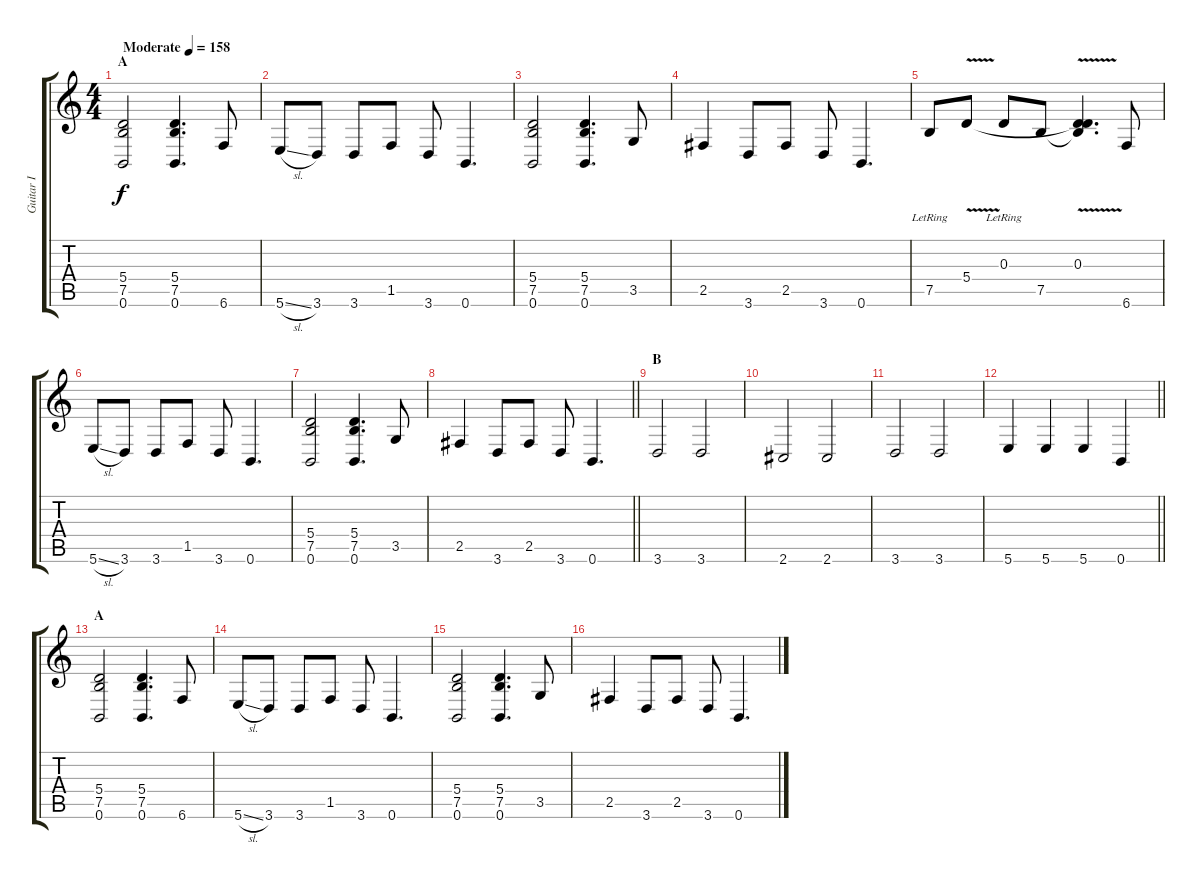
\track ("Guitar I" "Guitar I") {instrument overdrivenguitar}
\staff {score tabs}
\tuning (B3 Gb3 D3 A2 E2 B1) {hide}
\ts (4 4)
\section ("" "A")
\tempo (158 "Moderate")
\clef g2
\ks c
(5.4 7.5 0.6).2{dy f instrument overdrivenguitar} (5.4 7.5 0.6).4{d} 6.6.8 |
5.6{sl}.8 3.6.8 3.6.8 1.5.8 3.6.8 0.6.4{d} |
(5.4 7.5 0.6).2 (5.4 7.5 0.6).4{d} 3.5.8 |
2.5.4 3.6.8 2.5.8 3.6.8 0.6.4{d} |
7.5{lr}.8 5.4{v}.8 0.3{lr}.8 7.5.8 (0.3 5.4{t} 7.5{t}).4{d} 6.6.8 |
5.6{sl}.8 3.6.8 3.6.8 1.5.8 3.6.8 0.6.4{d} |
(5.4 7.5 0.6).2 (5.4 7.5 0.6).4{d} 3.5.8 |
\barLineRight lightlight
2.5.4 3.6.8 2.5.8 3.6.8 0.6.4{d} |
\section ("" "B")
3.6.2 3.6.2 |
2.6.2 2.6.2 |
3.6.2 3.6.2 |
\barLineRight lightlight
5.6.4 5.6.4 5.6.4 0.6.4 |
\section ("" "A")
(5.4 7.5 0.6).2 (5.4 7.5 0.6).4{d} 6.6.8 |
5.6{sl}.8 3.6.8 3.6.8 1.5.8 3.6.8 0.6.4{d} |
(5.4 7.5 0.6).2 (5.4 7.5 0.6).4{d} 3.5.8 |
2.5.4 3.6.8 2.5.8 3.6.8 0.6.4{d}
